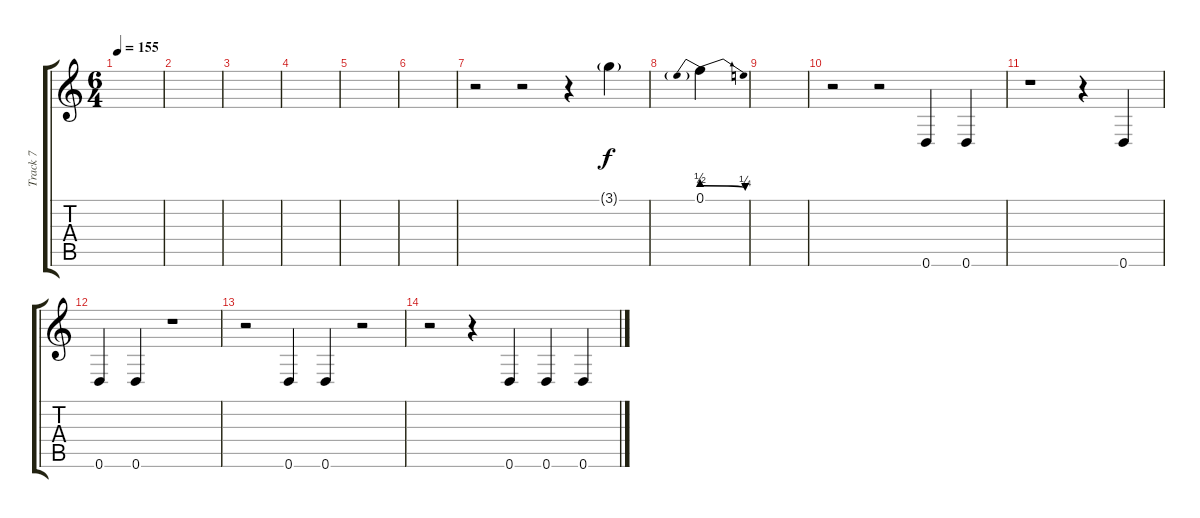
\track ("Track 7" "Track 7") {instrument electricguitarclean}
\staff {score tabs}
\tuning (E4 B3 G3 D3 A2 D2) {hide}
\ts (6 4)
\tempo 155
\clef g2
\ks c
|
|
|
|
|
|
r.2 r.2 r.4 3.1{g}.4 |
0.1{be (prebendrelease 0 2 60 1)}.4{dy f} |
|
r.2 r.2 0.6.4 0.6.4 |
r.1 r.4 0.6.4 |
0.6.4 0.6.4 r.1 |
r.2 0.6.4 0.6.4 r.2 |
r.2 r.4 0.6.4 0.6.4 0.6.4
